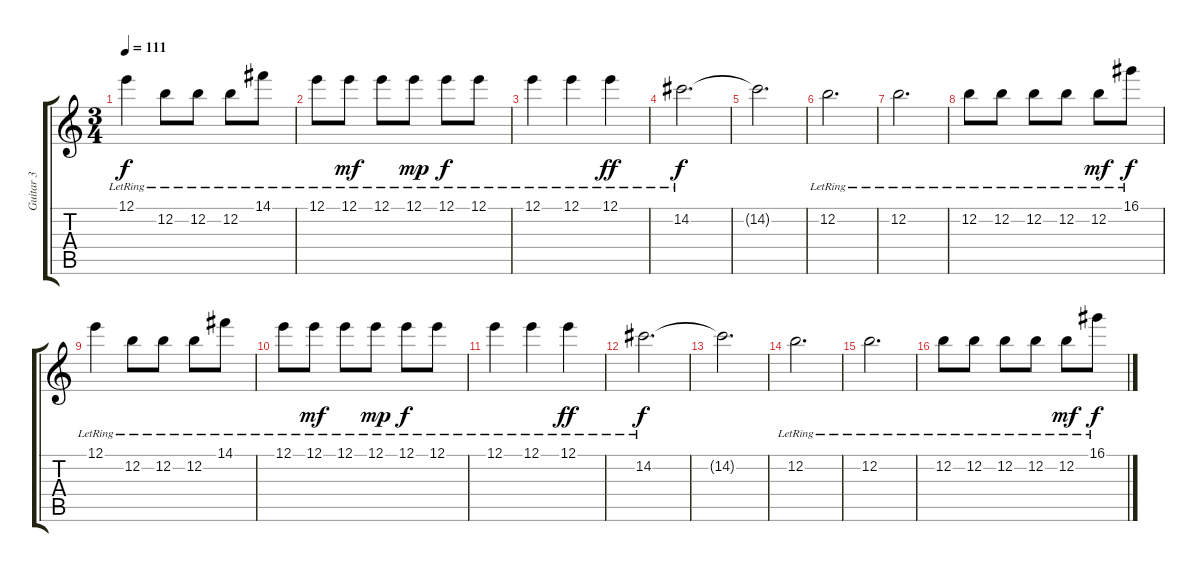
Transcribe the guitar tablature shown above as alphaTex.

\track ("Guitar 3" "Guitar 3") {instrument electricguitarjazz}
\staff {score tabs}
\tuning (E4 B3 G3 D3 A2 E2) {hide}
\ts (3 4)
\tempo 111
\clef g2
\ks c
12.1{lr}.4{dy f} 12.2{lr}.8 12.2{lr}.8 12.2{lr}.8 14.1{lr}.8 |
12.1{lr}.8 12.1{lr}.8{dy mf} 12.1{lr}.8 12.1{lr}.8{dy mp} 12.1{lr}.8{dy f} 12.1{lr}.8 |
12.1{lr}.4 12.1{lr}.4 12.1{lr}.4{dy ff} |
14.2{lr}.2{d dy f} |
14.2{t}.2{d} |
12.2{lr}.2{d} |
12.2{lr}.2{d} |
12.2{lr}.8 12.2{lr}.8 12.2{lr}.8 12.2{lr}.8 12.2{lr}.8{dy mf} 16.1{lr}.8{dy f} |
12.1{lr}.4 12.2{lr}.8 12.2{lr}.8 12.2{lr}.8 14.1{lr}.8 |
12.1{lr}.8 12.1{lr}.8{dy mf} 12.1{lr}.8 12.1{lr}.8{dy mp} 12.1{lr}.8{dy f} 12.1{lr}.8 |
12.1{lr}.4 12.1{lr}.4 12.1{lr}.4{dy ff} |
14.2{lr}.2{d dy f} |
14.2{t}.2{d} |
12.2{lr}.2{d} |
12.2{lr}.2{d} |
12.2{lr}.8 12.2{lr}.8 12.2{lr}.8 12.2{lr}.8 12.2{lr}.8{dy mf} 16.1{lr}.8{dy f}
